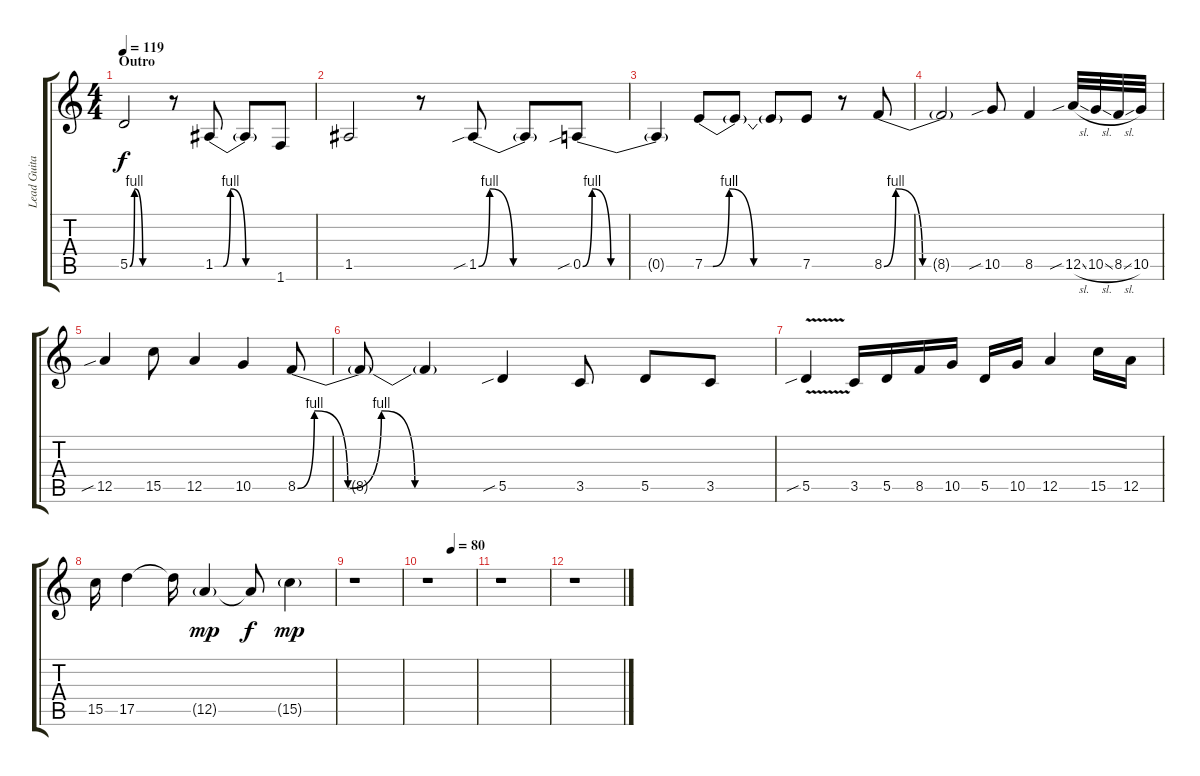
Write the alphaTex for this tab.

\track ("Lead Guitar" "Lead Guita") {instrument overdrivenguitar}
\staff {score tabs}
\tuning (E4 B3 G3 D3 A2 E2) {hide}
\ts (4 4)
\section ("" "Outro")
\tempo 119
\clef g2
\ks c
5.5{be (custom 0 0 8 4 22 0 60 0)}.2{dy f volume 13 balance 9} r.8 1.5{be (custom 0 0 8 0 15 4 30 0 60 0)}.8 1.5{t}.8 1.6.8 |
1.5.2 r.8 1.5{be (custom 0 0 7 4 22 0 60 0) sib}.8 1.5{t}.8 0.5{be (custom 0 0 5 4 15 0 60 0) sib}.8 |
0.5{t}.4 7.5{be (custom 0 0 5 0 15 4 30 0 60 0)}.8 7.5{t}.8 7.5{t}.8 7.5.8 r.8 8.5{be (custom 0 0 7 4 23 0 60 0)}.8 |
8.5{t}.2 10.5{sib}.8 8.5.4 12.5{sib sl}.32 10.5{sl}.32 8.5{sl}.32 10.5.32 |
12.5{sib}.4 15.5.8 12.5.4 10.5.4 8.5{be (custom 0 0 5 4 15 0 25 4 35 0 60 0)}.8 |
8.5{t}.8 8.5{t}.4 5.5{sib}.4 3.5.8 5.5.8 3.5.8 |
5.5{v sib}.4 3.5.16 5.5.16 8.5.16 10.5.16 5.5.16 10.5.16 12.5.4 15.5.16 12.5.16 |
15.5.16 17.5.4 17.5{t}.16 12.5{g}.4{dy mp} 12.5{t}.8{dy f} 15.5{g}.4{dy mp} |
r.1 |
\tempo (80 0.5)
r.1 |
r.1 |
r.1
